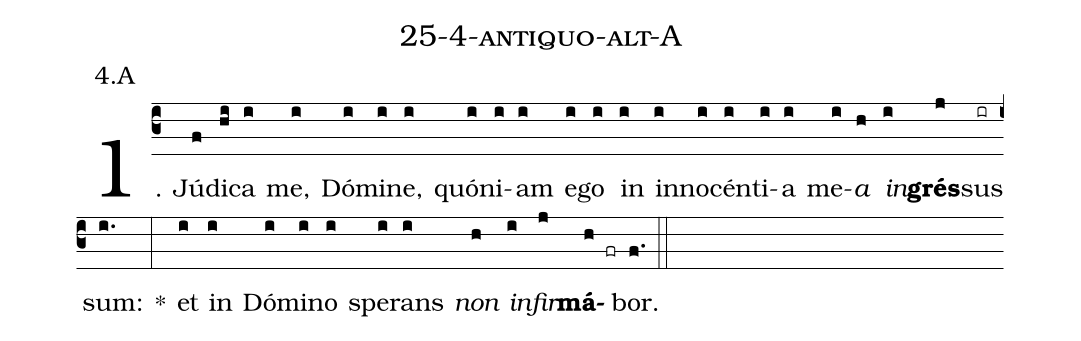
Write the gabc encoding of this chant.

name: 25-4-antiquo-alt-A;
annotation: 4.A;
%%
(c3)1. Jú(f)di(hi)ca(i) me,(i) Dó(i)mi(i)ne,(i) quón(i)i(i)am(i) e(i)go(i) in(i) in(i)no(i)cén(i)ti(i)a(i) me(i)<i>a</i>(h) <i>in</i>(i)<b>grés</b>(j)sus(ir) sum:(i.) *(:) et(i) in(i) Dó(i)mi(i)no(i) spe(i)rans(i) <i>non</i>(h) <i>in</i>(i)<i>fir</i>(j)<b>má</b>(h fr)bor.(f.) (::)
